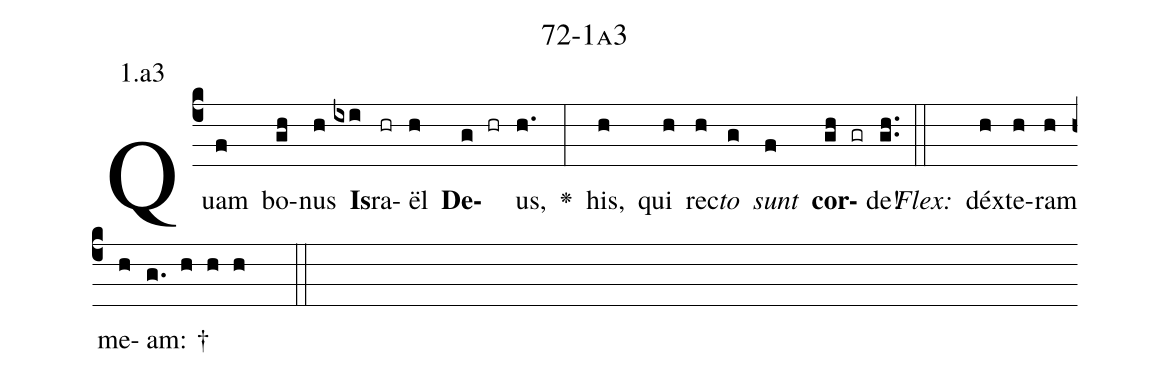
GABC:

name: 72-1a3;
annotation: 1.a3;
%%
(c4)Quam(f) bo(gh)nus(h) <b>Is</b>(ixi)ra(hr)ël(h) <b>De</b>(g hr)us,(h.) <v>\greheightstar</v>(:) his,(h) qui(h) rec(h)<i>to</i>(g) <i>sunt</i>(f) <b>cor</b>(gh gr)de!(gh..) (::)
<i>Flex:</i>()  déx(h)te(h)ram(h) me(h)am: †(g. h h h  ::)

%E(h) u(h) o(g) u(f) a(gh) e.(gh..) (::)
